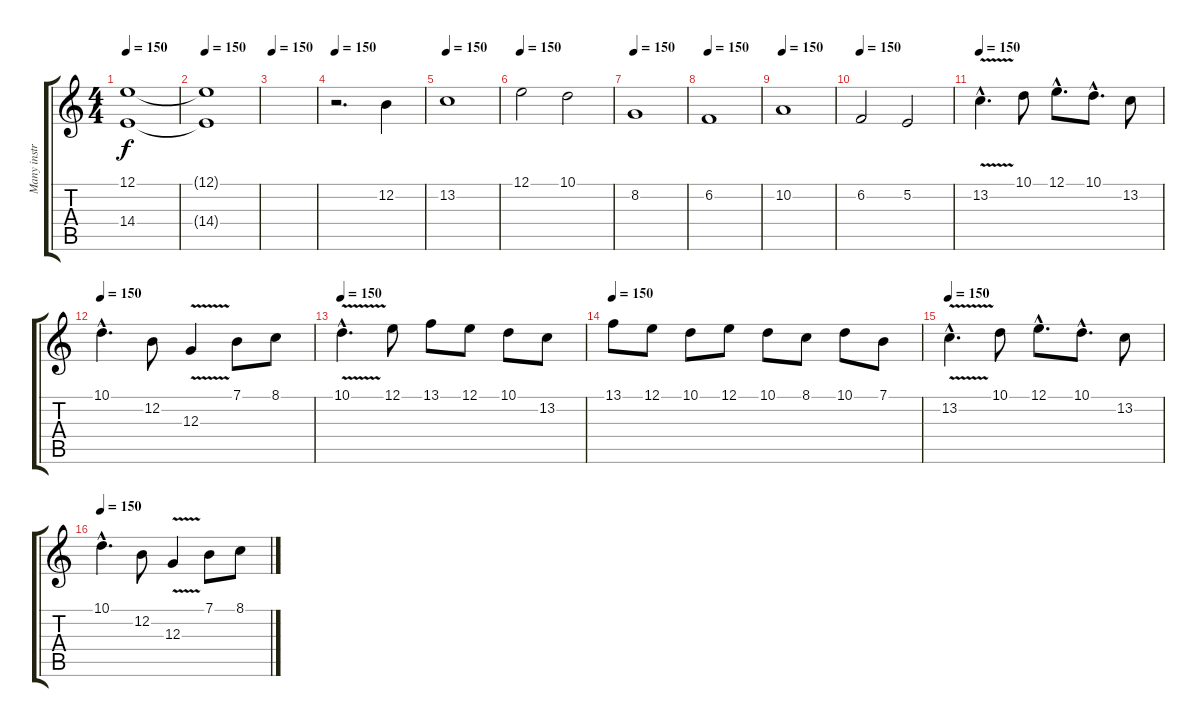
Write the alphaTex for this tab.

\track ("Many instru." "Many instr") {instrument tremolostrings}
\staff {score tabs}
\tuning (E4 B3 G3 D3 A2 E2) {hide}
\ts (4 4)
\tempo 150
\clef g2
\ks c
(12.1 14.4).1{dy f} |
\tempo 150
(12.1{t} 14.4{t}).1 |
\tempo 150
|
\tempo 150
r.2{d volume 16} 12.2.4 |
\tempo 150
13.2.1 |
\tempo 150
12.1.2 10.1.2 |
\tempo 150
8.2.1 |
\tempo 150
6.2.1 |
\tempo 150
10.2.1 |
\tempo 150
6.2.2 5.2.2 |
\tempo 150
13.2{v hac}.4{d volume 12} 10.1.8 12.1{hac}.8{d} 10.1{hac}.8{d} 13.2.8 |
\tempo 150
10.1{hac}.4{d} 12.2.8 12.3{v}.4 7.1.8 8.1.8 |
\tempo 150
10.1{v hac}.4{d} 12.1.8 13.1.8 12.1.8 10.1.8 13.2.8 |
\tempo 150
13.1.8 12.1.8 10.1.8 12.1.8 10.1.8 8.1.8 10.1.8 7.1.8 |
\tempo 150
13.2{v hac}.4{d volume 12} 10.1.8 12.1{hac}.8{d} 10.1{hac}.8{d} 13.2.8 |
\tempo 150
10.1{hac}.4{d} 12.2.8 12.3{v}.4 7.1.8 8.1.8
